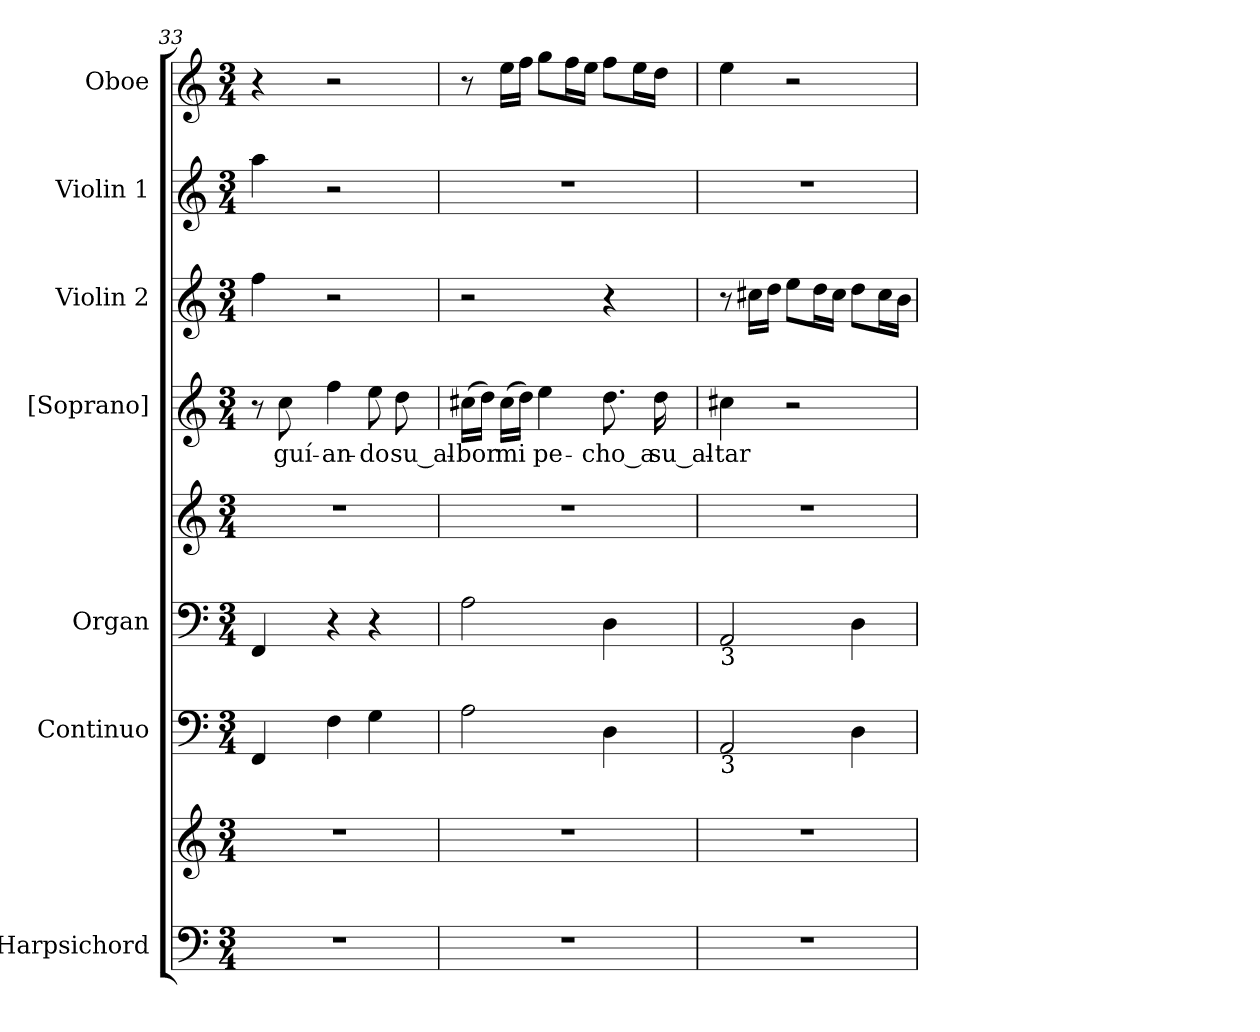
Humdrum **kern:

**kern	**kern	**kern	**kern	**kern	**kern	**text	**kern	**kern	**kern
*part7	*part7	*part6	*part5	*part5	*part4	*part4	*part3	*part2	*part1
*staff9	*staff8	*staff7	*staff6	*staff5	*staff4	*staff4	*staff3	*staff2	*staff1
*I"Harpsichord	*	*I"Continuo	*I"Organ	*	*I"[Soprano]	*	*I"Violin 2	*I"Violin 1	*I"Oboe
*	*	*I'Cont.	*I'Org.	*	*I'S.	*	*I'Vln. 2	*I'Vln. 1	*I'Ob.
*clefF4	*clefG2	*clefF4	*clefF4	*clefG2	*clefG2	*	*clefG2	*clefG2	*clefG2
*k[]	*k[]	*k[]	*k[]	*k[]	*k[]	*	*k[]	*k[]	*k[]
*C:	*C:	*C:	*C:	*C:	*C:	*	*C:	*C:	*C:
*M3/4	*M3/4	*M3/4	*M3/4	*M3/4	*M3/4	*	*M3/4	*M3/4	*M3/4
=33	=33	=33	=33	=33	=33	=33	=33	=33	=33
!LO:N:vis=1	!LO:N:vis=1	!	!	!LO:N:vis=1	!	!	!	!	!
2.r	2.r	4FFi/	4FFi/	2.r	8r	.	4ffi\	4aai\	4r
!	!	!	!	!	!	!LO:LY:b:color=#000000	!	!	!
.	.	.	.	.	8cci\	guí-	.	.	.
!	!	!	!	!	!	!LO:LY:b:color=#000000	!	!	!
.	.	4Fi\	4r	.	4ffi\	-an-	2r	2r	2r
!	!	!	!	!	!	!LO:LY:b:color=#000000	!	!	!
.	.	4Gi\	4r	.	8eei\	-do	.	.	.
!	!	!	!	!	!	!LO:LY:b:color=#000000	!	!	!
.	.	.	.	.	8ddi\	su_al-	.	.	.
=34	=34	=34	=34	=34	=34	=34	=34	=34	=34
!LO:N:vis=1	!LO:N:vis=1	!	!	!LO:N:vis=1	!	!	!	!	!
!	!	!	!	!	!	!LO:LY:b:color=#000000	!	!LO:N:vis=1	!
2.r	2.r	2Ai\	2Ai\	2.r	(16cc#Xi\LL	-bor	2r	2.r	8r
.	.	.	.	.	16ddi\JJ)	.	.	.	.
!	!	!	!	!	!	!LO:LY:b:color=#000000	!	!	!
.	.	.	.	.	(16cc#i\LL	mi	.	.	16eei\LL
.	.	.	.	.	16ddi\JJ)	.	.	.	16ffi\JJ
!	!	!	!	!	!	!LO:LY:b:color=#000000	!	!	!
.	.	.	.	.	4eei\	pe-	.	.	8ggi\L
.	.	.	.	.	.	.	.	.	16ffi\L
.	.	.	.	.	.	.	.	.	16eei\JJ
!	!	!	!	!	!	!LO:LY:b:color=#000000	!	!	!
.	.	4Di\	4Di\	.	8.ddi\	-cho_a	4r	.	8ffi\L
.	.	.	.	.	.	.	.	.	16eei\L
!	!	!	!	!	!	!LO:LY:b:color=#000000	!	!	!
.	.	.	.	.	16ddi\	su_al-	.	.	16ddi\JJ
!!LO:PB:g=z
=35	=35	=35	=35	=35	=35	=35	=35	=35	=35
!LO:N:vis=1	!LO:N:vis=1	!	!	!LO:N:vis=1	!	!	!	!	!
!	!	!	!LO:TX:b:t=3	!	!	!	!	!	!
!	!	!LO:TX:b:t=3	!	!	!	!	!	!	!
!	!	!	!	!	!	!LO:LY:b:color=#000000	!	!LO:N:vis=1	!
2.r	2.r	2AAi/	2AAi/	2.r	4cc#Xi\	-tar	8r	2.r	4eei\
.	.	.	.	.	.	.	16cc#Xi\LL	.	.
.	.	.	.	.	.	.	16ddi\JJ	.	.
.	.	.	.	.	2r	.	8eei\L	.	2r
.	.	.	.	.	.	.	16ddi\L	.	.
.	.	.	.	.	.	.	16cc#i\JJ	.	.
.	.	4Di\	4Di\	.	.	.	8ddi\L	.	.
.	.	.	.	.	.	.	16cc#i\L	.	.
.	.	.	.	.	.	.	16bi\JJ	.	.
=	=	=	=	=	=	=	=	=	=
*-	*-	*-	*-	*-	*-	*-	*-	*-	*-
